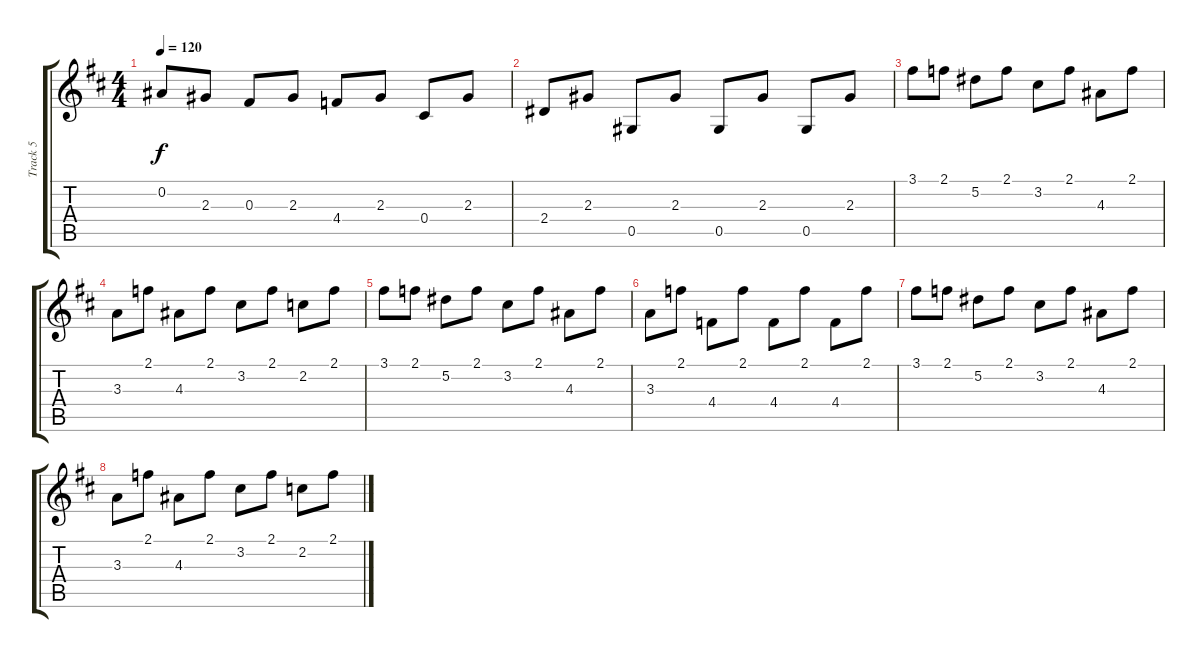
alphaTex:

\track ("Track 5" "Track 5") {mute instrument overdrivenguitar}
\staff {score tabs}
\tuning (Eb4 Bb3 Gb3 Db3 Ab2 Eb2) {hide}
\ts (4 4)
\tempo 120
\clef g2
\ks d
0.2.8{dy f} 2.3.8 0.3.8 2.3.8 4.4.8 2.3.8 0.4.8 2.3.8 |
2.4.8 2.3.8 0.5.8 2.3.8 0.5.8 2.3.8 0.5.8 2.3.8 |
3.1.8 2.1.8 5.2.8 2.1.8 3.2.8 2.1.8 4.3.8 2.1.8 |
3.3.8 2.1.8 4.3.8 2.1.8 3.2.8 2.1.8 2.2.8 2.1.8 |
3.1.8 2.1.8 5.2.8 2.1.8 3.2.8 2.1.8 4.3.8 2.1.8 |
3.3.8 2.1.8 4.4.8 2.1.8 4.4.8 2.1.8 4.4.8 2.1.8 |
3.1.8 2.1.8 5.2.8 2.1.8 3.2.8 2.1.8 4.3.8 2.1.8 |
3.3.8 2.1.8 4.3.8 2.1.8 3.2.8 2.1.8 2.2.8 2.1.8
